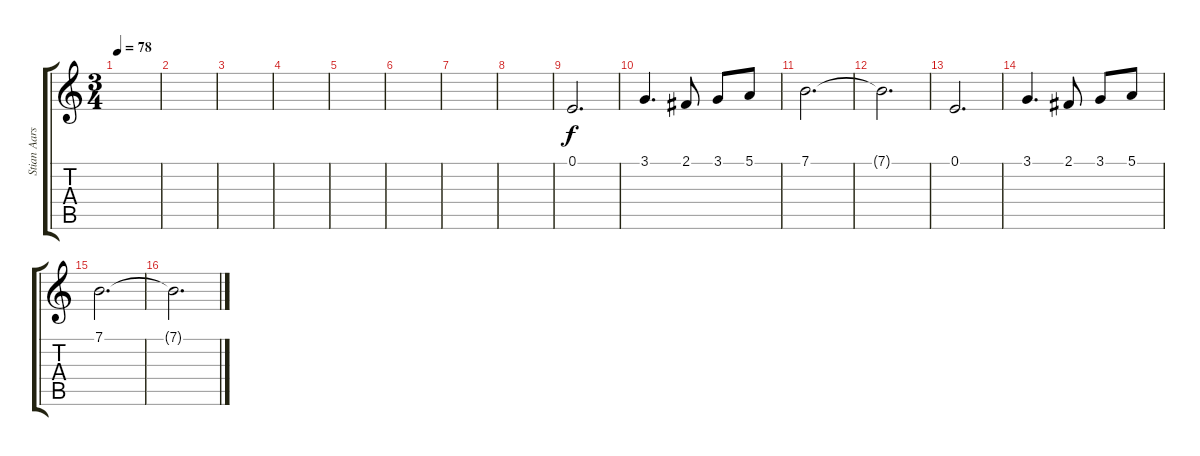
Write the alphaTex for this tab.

\track ("Stian Aarstad II" "Stian Aars") {instrument pad7halo}
\staff {score tabs}
\tuning (E4 B3 G3 D3 A2 E2) {hide}
\ts (3 4)
\tempo 78
\clef g2
\ks c
|
|
|
|
|
|
|
|
\section ("" "")
0.1.2{d} |
3.1.4{d} 2.1.8 3.1.8 5.1.8 |
7.1.2{d} |
7.1{t}.2{d} |
0.1.2{d} |
3.1.4{d} 2.1.8 3.1.8 5.1.8 |
7.1.2{d} |
7.1{t}.2{d}
